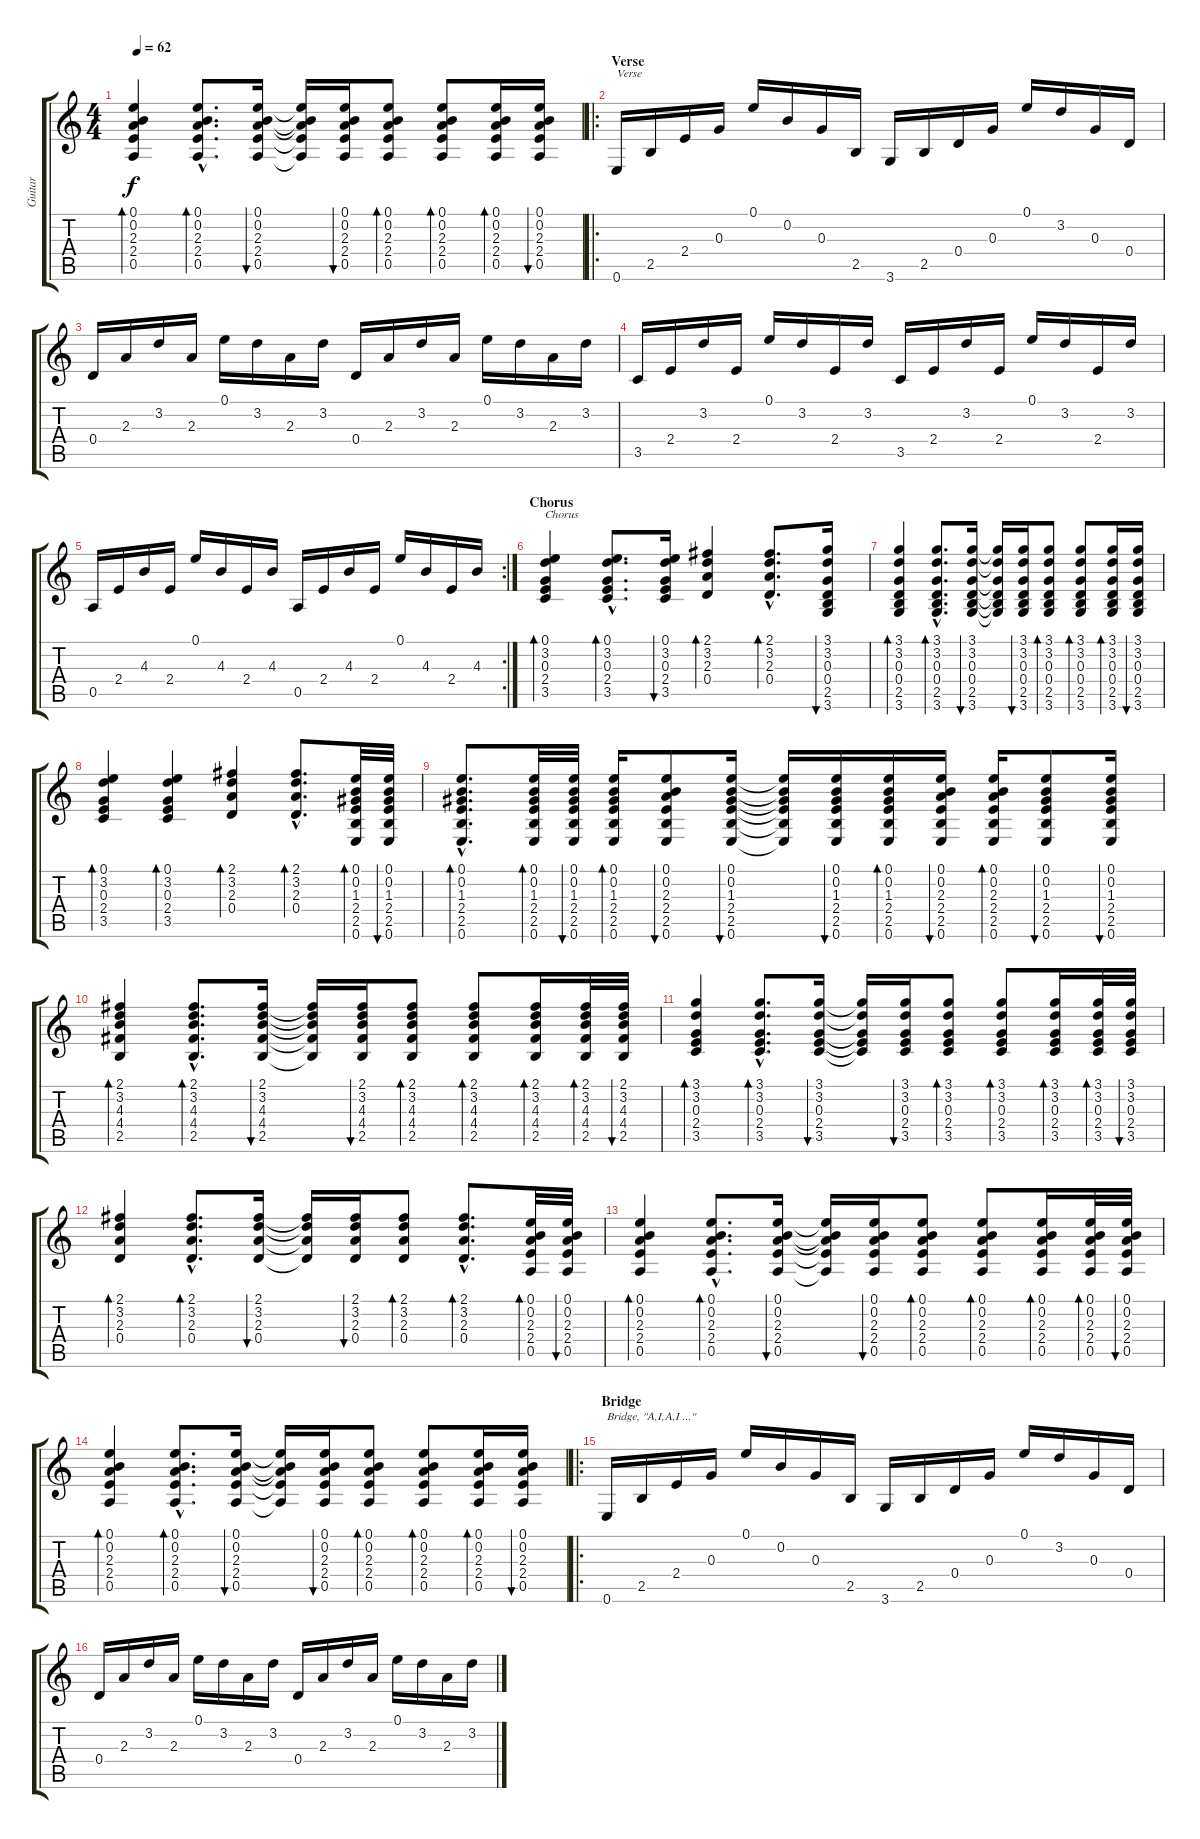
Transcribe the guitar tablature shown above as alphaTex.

\track ("Guitar" "Guitar") {instrument acousticguitarsteel}
\staff {score tabs}
\tuning (E4 B3 G3 D3 A2 E2) {hide}
\ts (4 4)
\tempo 62
\clef g2
\ks c
(0.1 0.2 2.3 2.4 0.5).4{bd 60 dy f} (0.1{hac} 0.2{hac} 2.3{hac} 2.4{hac} 0.5{hac}).8{d bd 60} (0.1 0.2 2.3 2.4 0.5).16{bu 60} (0.1{t} 0.2{t} 2.3{t} 2.4{t} 0.5{t}).16 (0.1 0.2 2.3 2.4 0.5).16{bu 60} (0.1 0.2 2.3 2.4 0.5).8{bd 60} (0.1 0.2 2.3 2.4 0.5).8{bd 60} (0.1 0.2 2.3 2.4 0.5).16{bd 60} (0.1 0.2 2.3 2.4 0.5).16{bu 60} |
\ro
\section ("" "Verse")
0.6.16{txt "Verse"} 2.5.16 2.4.16 0.3.16 0.1.16 0.2.16 0.3.16 2.5.16 3.6.16 2.5.16 0.4.16 0.3.16 0.1.16 3.2.16 0.3.16 0.4.16 |
0.4.16 2.3.16 3.2.16 2.3.16 0.1.16 3.2.16 2.3.16 3.2.16 0.4.16 2.3.16 3.2.16 2.3.16 0.1.16 3.2.16 2.3.16 3.2.16 |
3.5.16 2.4.16 3.2.16 2.4.16 0.1.16 3.2.16 2.4.16 3.2.16 3.5.16 2.4.16 3.2.16 2.4.16 0.1.16 3.2.16 2.4.16 3.2.16 |
\rc 2
0.5.16 2.4.16 4.3.16 2.4.16 0.1.16 4.3.16 2.4.16 4.3.16 0.5.16 2.4.16 4.3.16 2.4.16 0.1.16 4.3.16 2.4.16 4.3.16 |
\section ("" "Chorus")
(0.1 3.2 0.3 2.4 3.5).4{bd 60 txt "Chorus"} (0.1{hac} 3.2{hac} 0.3{hac} 2.4{hac} 3.5{hac}).8{d bd 60} (0.1 3.2 0.3 2.4 3.5).16{bu 60} (2.1 3.2 2.3 0.4).4{bd 60} (2.1{hac} 3.2{hac} 2.3{hac} 0.4{hac}).8{d bd 60} (3.1 3.2 0.3 0.4 2.5 3.6).16{bu 60} |
(3.1 3.2 0.3 0.4 2.5 3.6).4{bd 60} (3.1{hac} 3.2{hac} 0.3{hac} 0.4{hac} 2.5{hac} 3.6{hac}).8{d bd 60} (3.1 3.2 0.3 0.4 2.5 3.6).16{bu 60} (3.1{t} 3.2{t} 0.3{t} 0.4{t} 2.5{t} 3.6{t}).16 (3.1 3.2 0.3 0.4 2.5 3.6).16{bu 60} (3.1 3.2 0.3 0.4 2.5 3.6).8{bd 60} (3.1 3.2 0.3 0.4 2.5 3.6).8{bd 60} (3.1 3.2 0.3 0.4 2.5 3.6).16{bd 60} (3.1 3.2 0.3 0.4 2.5 3.6).16{bu 60} |
(0.1 3.2 0.3 2.4 3.5).4{bd 60} (0.1 3.2 0.3 2.4 3.5).4{bd 60} (2.1 3.2 2.3 0.4).4{bd 60} (2.1{hac} 3.2{hac} 2.3{hac} 0.4{hac}).8{d bd 60} (0.1 0.2 1.3 2.4 2.5 0.6).32{bd 60} (0.1 0.2 1.3 2.4 2.5 0.6).32{bu 60} |
(0.1{hac} 0.2{hac} 1.3{hac} 2.4{hac} 2.5{hac} 0.6{hac}).8{d bd 60} (0.1 0.2 1.3 2.4 2.5 0.6).32{bd 60} (0.1 0.2 1.3 2.4 2.5 0.6).32{bu 60} (0.1 0.2 1.3 2.4 2.5 0.6).16{bd 60} (0.1 0.2 2.3 2.4 2.5 0.6).8{bu 60} (0.1 0.2 1.3 2.4 2.5 0.6).16{bu 60} (0.1{t} 0.2{t} 1.3{t} 2.4{t} 2.5{t} 0.6{t}).16 (0.1 0.2 1.3 2.4 2.5 0.6).16{bu 60} (0.1 0.2 1.3 2.4 2.5 0.6).16{bd 60} (0.1 0.2 2.3 2.4 2.5 0.6).16{bu 60} (0.1 0.2 2.3 2.4 2.5 0.6).16{bd 60} (0.1 0.2 1.3 2.4 2.5 0.6).8{bu 60} (0.1 0.2 1.3 2.4 2.5 0.6).16{bu 60} |
(2.1 3.2 4.3 4.4 2.5).4{bd 60} (2.1{hac} 3.2{hac} 4.3{hac} 4.4{hac} 2.5{hac}).8{d bd 60} (2.1 3.2 4.3 4.4 2.5).16{bu 60} (2.1{t} 3.2{t} 4.3{t} 4.4{t} 2.5{t}).16 (2.1 3.2 4.3 4.4 2.5).16{bu 60} (2.1 3.2 4.3 4.4 2.5).8{bd 60} (2.1 3.2 4.3 4.4 2.5).8{bd 60} (2.1 3.2 4.3 4.4 2.5).16{bd 60} (2.1 3.2 4.3 4.4 2.5).32{bd 60} (2.1 3.2 4.3 4.4 2.5).32{bu 60} |
(3.1 3.2 0.3 2.4 3.5).4{bd 60} (3.1{hac} 3.2{hac} 0.3{hac} 2.4{hac} 3.5{hac}).8{d bd 60} (3.1 3.2 0.3 2.4 3.5).16{bu 60} (3.1{t} 3.2{t} 0.3{t} 2.4{t} 3.5{t}).16 (3.1 3.2 0.3 2.4 3.5).16{bu 60} (3.1 3.2 0.3 2.4 3.5).8{bd 60} (3.1 3.2 0.3 2.4 3.5).8{bd 60} (3.1 3.2 0.3 2.4 3.5).16{bd 60} (3.1 3.2 0.3 2.4 3.5).32{bd 60} (3.1 3.2 0.3 2.4 3.5).32{bu 60} |
(2.1 3.2 2.3 0.4).4{bd 60} (2.1{hac} 3.2{hac} 2.3{hac} 0.4{hac}).8{d bd 60} (2.1 3.2 2.3 0.4).16{bu 60} (2.1{t} 3.2{t} 2.3{t} 0.4{t}).16 (2.1 3.2 2.3 0.4).16{bu 60} (2.1 3.2 2.3 0.4).8{bd 60} (2.1{hac} 3.2{hac} 2.3{hac} 0.4{hac}).8{d bd 60} (0.1 0.2 2.3 2.4 0.5).32{bd 60} (0.1 0.2 2.3 2.4 0.5).32{bu 60} |
(0.1 0.2 2.3 2.4 0.5).4{bd 60} (0.1{hac} 0.2{hac} 2.3{hac} 2.4{hac} 0.5{hac}).8{d bd 60} (0.1 0.2 2.3 2.4 0.5).16{bu 60} (0.1{t} 0.2{t} 2.3{t} 2.4{t} 0.5{t}).16 (0.1 0.2 2.3 2.4 0.5).16{bu 60} (0.1 0.2 2.3 2.4 0.5).8{bd 60} (0.1 0.2 2.3 2.4 0.5).8{bd 60} (0.1 0.2 2.3 2.4 0.5).16{bd 60} (0.1 0.2 2.3 2.4 0.5).32{bd 60} (0.1 0.2 2.3 2.4 0.5).32{bu 60} |
(0.1 0.2 2.3 2.4 0.5).4{bd 60} (0.1{hac} 0.2{hac} 2.3{hac} 2.4{hac} 0.5{hac}).8{d bd 60} (0.1 0.2 2.3 2.4 0.5).16{bu 60} (0.1{t} 0.2{t} 2.3{t} 2.4{t} 0.5{t}).16 (0.1 0.2 2.3 2.4 0.5).16{bu 60} (0.1 0.2 2.3 2.4 0.5).8{bd 60} (0.1 0.2 2.3 2.4 0.5).8{bd 60} (0.1 0.2 2.3 2.4 0.5).16{bd 60} (0.1 0.2 2.3 2.4 0.5).16{bu 60} |
\ro
\section ("" "Bridge")
0.6.16{txt "Bridge, \"A,I,A,I ...\""} 2.5.16 2.4.16 0.3.16 0.1.16 0.2.16 0.3.16 2.5.16 3.6.16 2.5.16 0.4.16 0.3.16 0.1.16 3.2.16 0.3.16 0.4.16 |
0.4.16 2.3.16 3.2.16 2.3.16 0.1.16 3.2.16 2.3.16 3.2.16 0.4.16 2.3.16 3.2.16 2.3.16 0.1.16 3.2.16 2.3.16 3.2.16
